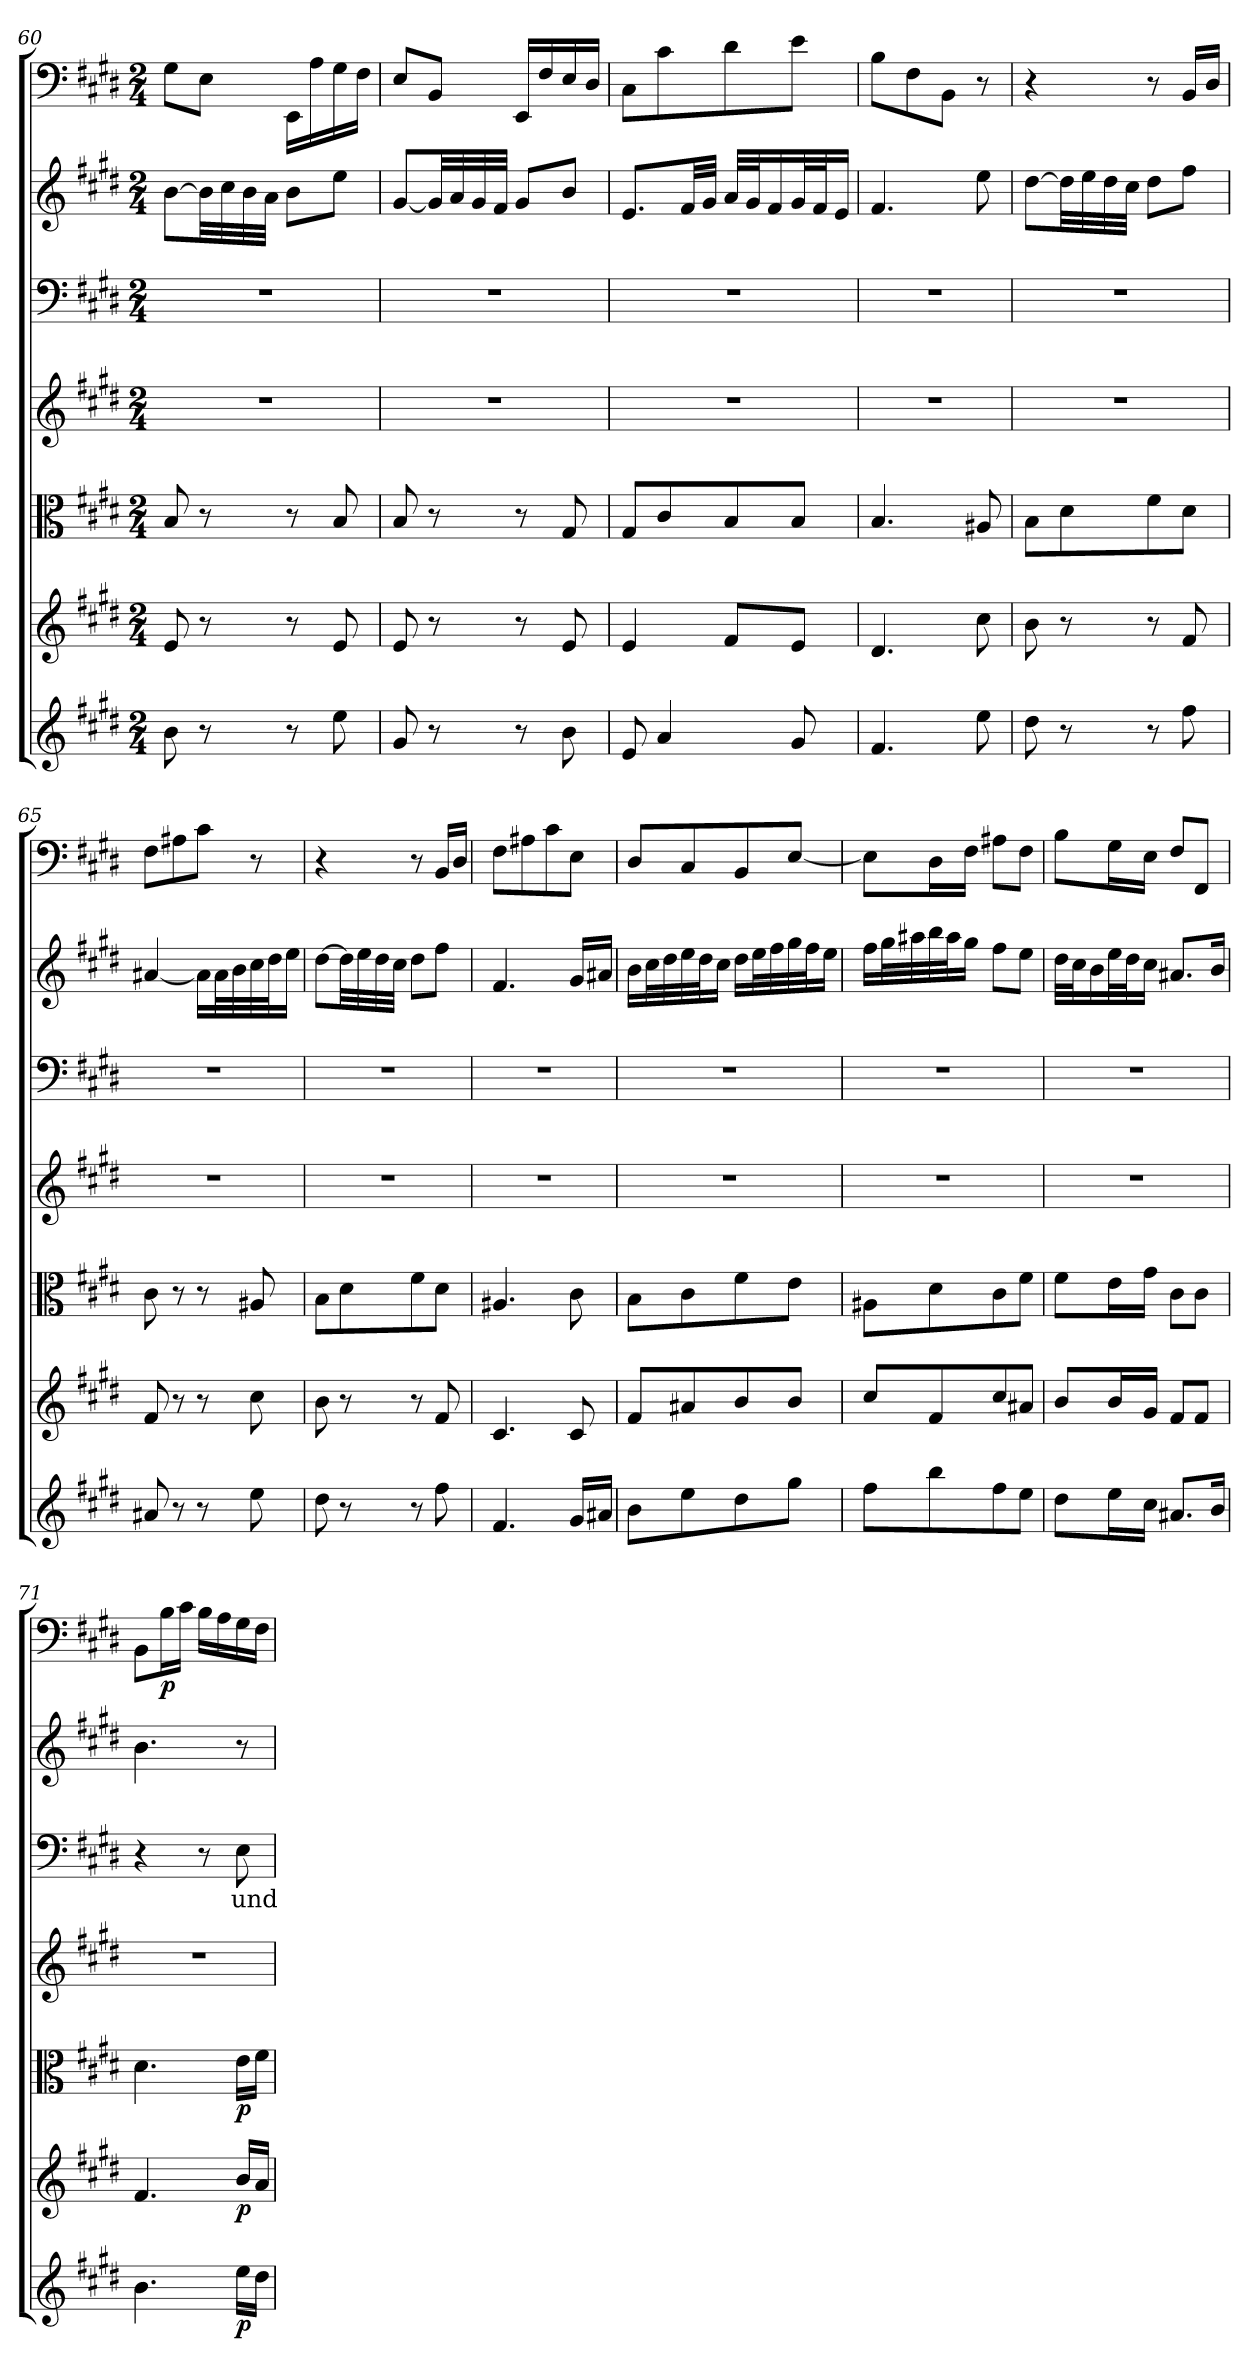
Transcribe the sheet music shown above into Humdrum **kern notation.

**kern	**dynam	**kern	**dynam	**kern	**dynam	**kern	**kern	**text	**kern	**kern	**dynam
*part7	*part7	*part6	*part6	*part5	*part5	*part4	*part3	*part3	*part2	*part1	*part1
*staff7	*staff7	*staff6	*staff6	*staff5	*staff5	*staff4	*staff3	*staff3	*staff2	*staff1	*staff1
*clefG2	*	*clefG2	*	*clefC3	*	*clefG2	*clefF4	*	*clefG2	*clefF4	*
*k[f#c#g#d#]	*	*k[f#c#g#d#]	*	*k[f#c#g#d#]	*	*k[f#c#g#d#]	*k[f#c#g#d#]	*	*k[f#c#g#d#]	*k[f#c#g#d#]	*
*E:	*	*E:	*	*E:	*	*E:	*E:	*	*E:	*E:	*
*M2/4	*	*M2/4	*	*M2/4	*	*M2/4	*M2/4	*	*M2/4	*M2/4	*
=60	=60	=60	=60	=60	=60	=60	=60	=60	=60	=60	=60
8b\	.	8e/	.	8B/	.	2r	2r	.	[8b\L	8G#\L	.
8r	.	8r	.	8r	.	.	.	.	32b\LL]	8E\J	.
.	.	.	.	.	.	.	.	.	32cc#\	.	.
.	.	.	.	.	.	.	.	.	32b\	.	.
.	.	.	.	.	.	.	.	.	32a\JJJ	.	.
8r	.	8r	.	8r	.	.	.	.	8b\L	16EE\LL	.
.	.	.	.	.	.	.	.	.	.	16A\	.
8ee\	.	8e/	.	8B/	.	.	.	.	8ee\J	16G#\	.
.	.	.	.	.	.	.	.	.	.	16F#\JJ	.
=61	=61	=61	=61	=61	=61	=61	=61	=61	=61	=61	=61
8g#/	.	8e/	.	8B/	.	2r	2r	.	[8g#/L	8E/L	.
8r	.	8r	.	8r	.	.	.	.	32g#/LL]	8BB/J	.
.	.	.	.	.	.	.	.	.	32a/	.	.
.	.	.	.	.	.	.	.	.	32g#/	.	.
.	.	.	.	.	.	.	.	.	32f#/JJJ	.	.
8r	.	8r	.	8r	.	.	.	.	8g#/L	16EE/LL	.
.	.	.	.	.	.	.	.	.	.	16F#/	.
8b\	.	8e/	.	8G#/	.	.	.	.	8b/J	16E/	.
.	.	.	.	.	.	.	.	.	.	16D#/JJ	.
=62	=62	=62	=62	=62	=62	=62	=62	=62	=62	=62	=62
8e/	.	4e/	.	8G#/L	.	2r	2r	.	8.e/L	8C#\L	.
4a/	.	.	.	8c#/	.	.	.	.	.	8c#\	.
.	.	.	.	.	.	.	.	.	32f#/LL	.	.
.	.	.	.	.	.	.	.	.	32g#/JJJ	.	.
.	.	8f#/L	.	8B/	.	.	.	.	32a/LLL	8d#\	.
.	.	.	.	.	.	.	.	.	32g#/J	.	.
.	.	.	.	.	.	.	.	.	16f#/	.	.
8g#/	.	8e/J	.	8B/J	.	.	.	.	32g#/L	8e\J	.
.	.	.	.	.	.	.	.	.	32f#/J	.	.
.	.	.	.	.	.	.	.	.	16e/JJ	.	.
=63	=63	=63	=63	=63	=63	=63	=63	=63	=63	=63	=63
4.f#/	.	4.d#/	.	4.B/	.	2r	2r	.	4.f#/	8B\L	.
.	.	.	.	.	.	.	.	.	.	8F#\	.
.	.	.	.	.	.	.	.	.	.	8BB\J	.
8ee\	.	8cc#\	.	8A#X/	.	.	.	.	8ee\	8r	.
=64	=64	=64	=64	=64	=64	=64	=64	=64	=64	=64	=64
8dd#\	.	8b\	.	8B\L	.	2r	2r	.	[8dd#\L	4r	.
8r	.	8r	.	8d#\	.	.	.	.	32dd#\LL]	.	.
.	.	.	.	.	.	.	.	.	32ee\	.	.
.	.	.	.	.	.	.	.	.	32dd#\	.	.
.	.	.	.	.	.	.	.	.	32cc#\JJJ	.	.
8r	.	8r	.	8f#\	.	.	.	.	8dd#\L	8r	.
8ff#\	.	8f#/	.	8d#\J	.	.	.	.	8ff#\J	16BB/LL	.
.	.	.	.	.	.	.	.	.	.	16D#/JJ	.
=65	=65	=65	=65	=65	=65	=65	=65	=65	=65	=65	=65
8a#X/	.	8f#/	.	8c#\	.	2r	2r	.	[4a#X/	8F#\L	.
8r	.	8r	.	8r	.	.	.	.	.	8A#X\	.
8r	.	8r	.	8r	.	.	.	.	16a#\LL]	8c#\J	.
.	.	.	.	.	.	.	.	.	32a#\L	.	.
.	.	.	.	.	.	.	.	.	32b\	.	.
8ee\	.	8cc#\	.	8A#X/	.	.	.	.	32cc#\	8r	.
.	.	.	.	.	.	.	.	.	32dd#\J	.	.
.	.	.	.	.	.	.	.	.	16ee\JJ	.	.
=66	=66	=66	=66	=66	=66	=66	=66	=66	=66	=66	=66
8dd#\	.	8b\	.	8B\L	.	2r	2r	.	[8dd#\L	4r	.
8r	.	8r	.	8d#\	.	.	.	.	32dd#\LL]	.	.
.	.	.	.	.	.	.	.	.	32ee\	.	.
.	.	.	.	.	.	.	.	.	32dd#\	.	.
.	.	.	.	.	.	.	.	.	32cc#\JJJ	.	.
8r	.	8r	.	8f#\	.	.	.	.	8dd#\L	8r	.
8ff#\	.	8f#/	.	8d#\J	.	.	.	.	8ff#\J	16BB/LL	.
.	.	.	.	.	.	.	.	.	.	16D#/JJ	.
=67	=67	=67	=67	=67	=67	=67	=67	=67	=67	=67	=67
4.f#/	.	4.c#/	.	4.A#X/	.	2r	2r	.	4.f#/	8F#\L	.
.	.	.	.	.	.	.	.	.	.	8A#X\	.
.	.	.	.	.	.	.	.	.	.	8c#\	.
16g#/LL	.	8c#/	.	8c#\	.	.	.	.	16g#/LL	8E\J	.
16a#X/JJ	.	.	.	.	.	.	.	.	16a#X/JJ	.	.
=68	=68	=68	=68	=68	=68	=68	=68	=68	=68	=68	=68
8b\L	.	8f#/L	.	8B\L	.	2r	2r	.	16b\LL	8D#/L	.
.	.	.	.	.	.	.	.	.	32cc#\L	.	.
.	.	.	.	.	.	.	.	.	32dd#\	.	.
8ee\	.	8a#X/	.	8c#\	.	.	.	.	32ee\	8C#/	.
.	.	.	.	.	.	.	.	.	32dd#\J	.	.
.	.	.	.	.	.	.	.	.	16cc#\JJ	.	.
8dd#\	.	8b/	.	8f#\	.	.	.	.	16dd#\LL	8BB/	.
.	.	.	.	.	.	.	.	.	32ee\L	.	.
.	.	.	.	.	.	.	.	.	32ff#\	.	.
8gg#\J	.	8b/J	.	8e\J	.	.	.	.	32gg#\	[8E/J	.
.	.	.	.	.	.	.	.	.	32ff#\J	.	.
.	.	.	.	.	.	.	.	.	16ee\JJ	.	.
=69	=69	=69	=69	=69	=69	=69	=69	=69	=69	=69	=69
8ff#\L	.	8cc#/L	.	8A#X\L	.	2r	2r	.	16ff#\LL	8E\L]	.
.	.	.	.	.	.	.	.	.	32gg#\L	.	.
.	.	.	.	.	.	.	.	.	32aa#X\	.	.
8bb\	.	8f#/	.	8d#\	.	.	.	.	32bb\	16D#\L	.
.	.	.	.	.	.	.	.	.	32aa#\J	.	.
.	.	.	.	.	.	.	.	.	16gg#\JJ	16F#\JJ	.
8ff#\	.	8cc#/	.	8c#\	.	.	.	.	8ff#\L	8A#X\L	.
8ee\J	.	8a#X/J	.	8f#\J	.	.	.	.	8ee\J	8F#\J	.
=70	=70	=70	=70	=70	=70	=70	=70	=70	=70	=70	=70
8dd#\L	.	8b/L	.	8f#\L	.	2r	2r	.	32dd#\LLL	8B\L	.
.	.	.	.	.	.	.	.	.	32cc#\J	.	.
.	.	.	.	.	.	.	.	.	16b\	.	.
16ee\L	.	16b/L	.	16e\L	.	.	.	.	32ee\L	16G#\L	.
.	.	.	.	.	.	.	.	.	32dd#\J	.	.
16cc#\JJ	.	16g#/JJ	.	16g#\JJ	.	.	.	.	16cc#\JJ	16E\JJ	.
8.a#X/L	.	8f#/L	.	8c#\L	.	.	.	.	8.a#X/L	8F#/L	.
.	.	8f#/J	.	8c#\J	.	.	.	.	.	8FF#/J	.
16b/Jk	.	.	.	.	.	.	.	.	16b/Jk	.	.
=71	=71	=71	=71	=71	=71	=71	=71	=71	=71	=71	=71
4.b\	.	4.f#/	.	4.d#\	.	2r	4r	.	4.b\	8BB\L	.
.	.	.	.	.	.	.	.	.	.	16B\L	p
.	.	.	.	.	.	.	.	.	.	16c#\JJ	.
.	.	.	.	.	.	.	8r	.	.	16B\LL	.
.	.	.	.	.	.	.	.	.	.	16A\	.
16ee\LL	p	16b/LL	p	16e\LL	p	.	8E\	und	8r	16G#\	.
16dd#\JJ	.	16a/JJ	.	16f#\JJ	.	.	.	.	.	16F#\JJ	.
=	=	=	=	=	=	=	=	=	=	=	=
*-	*-	*-	*-	*-	*-	*-	*-	*-	*-	*-	*-
